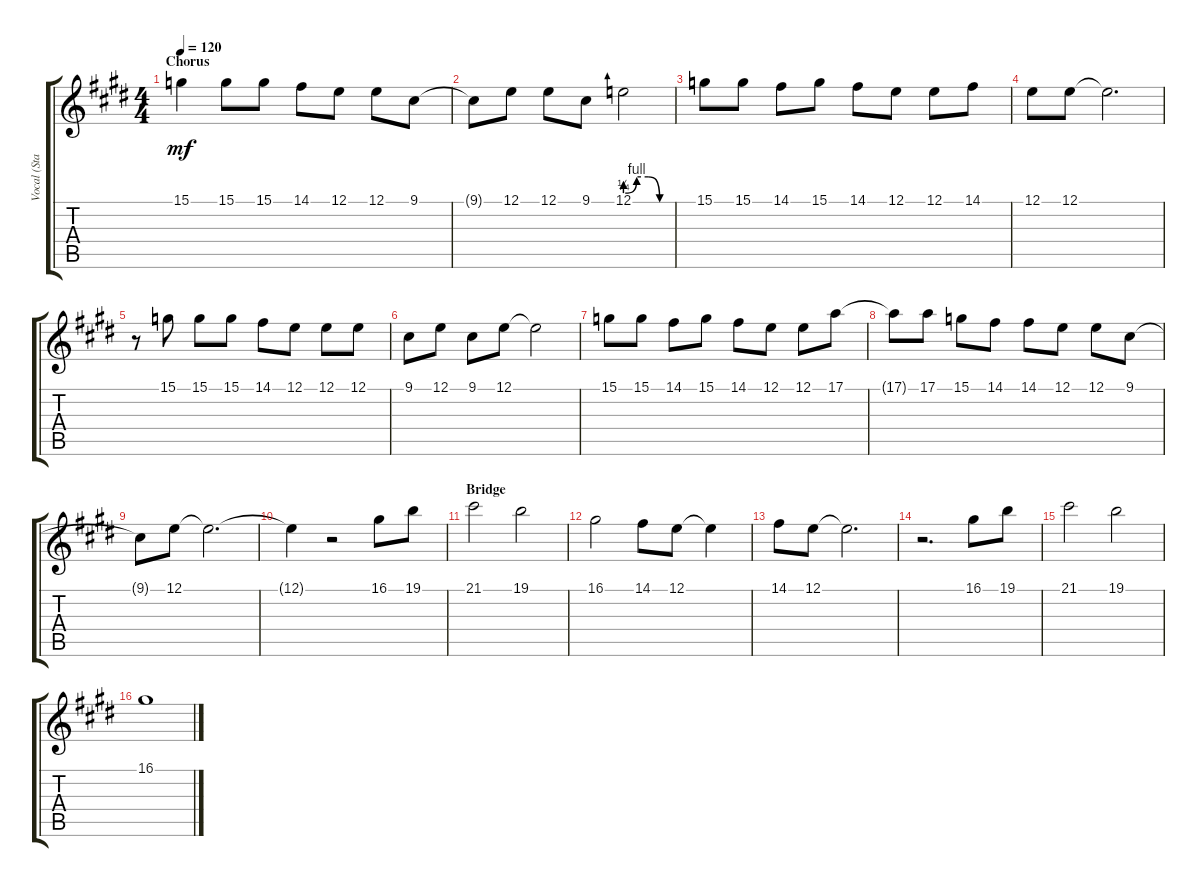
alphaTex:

\track ("Vocal (Staff 1)" "Vocal (Sta") {instrument percussiveorgan}
\staff {score tabs}
\tuning (E4 B3 G3 D3 A2 E2) {hide}
\ts (4 4)
\section ("" "Chorus")
\tempo 120
\clef g2
\ks c#minor
15.1{be (hold 0 0 60 0) t}.4{dy mf} 15.1.8 15.1.8 14.1.8 12.1.8 12.1.8 9.1.8 |
9.1{t}.8 12.1.8 12.1.8 9.1.8 12.1{be (custom 0 1 15 4 30 4 45 0 60 0)}.2 |
15.1.8 15.1.8 14.1.8 15.1.8 14.1.8 12.1.8 12.1.8 14.1.8 |
12.1.8 12.1.8 12.1{t}.2{d} |
r.8 15.1.8 15.1.8 15.1.8 14.1.8 12.1.8 12.1.8 12.1.8 |
9.1.8 12.1.8 9.1.8 12.1.8 12.1{t}.2 |
15.1.8 15.1.8 14.1.8 15.1.8 14.1.8 12.1.8 12.1.8 17.1.8 |
17.1{t}.8 17.1.8 15.1.8 14.1.8 14.1.8 12.1.8 12.1.8 9.1.8 |
9.1{t}.8 12.1.8 12.1{t}.2{d} |
12.1{t}.4 r.2 16.1.8 19.1.8 |
\section ("" "Bridge")
21.1.2 19.1.2 |
16.1.2 14.1.8 12.1.8 12.1{t}.4 |
14.1.8 12.1.8 12.1{t}.2{d} |
r.2{d} 16.1.8 19.1.8 |
21.1.2 19.1.2 |
16.1.1
